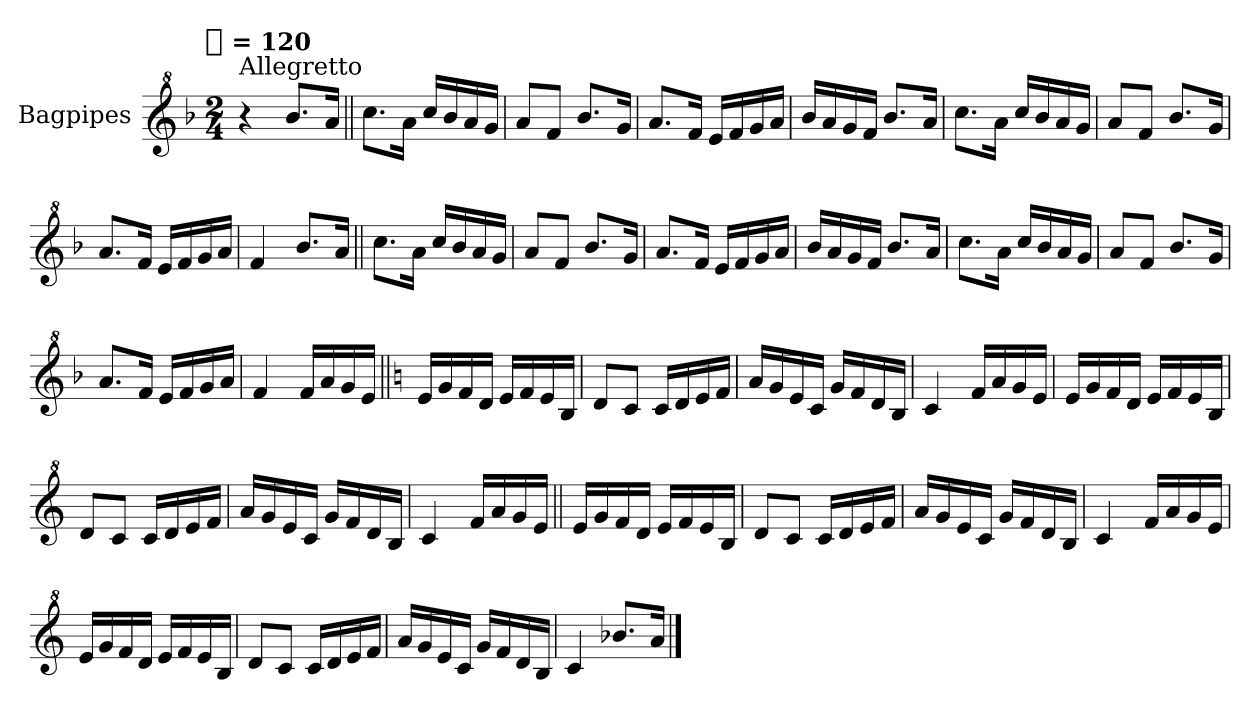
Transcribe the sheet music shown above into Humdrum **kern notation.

**kern
*part1
*staff1
*I"Bagpipes
*I'Bag
*clefG^2
*k[b-]
*F:
!!LO:TX:omd:t=[quarter] = 120
*M2/4
*MM120
=1
!LO:TX:a:t=Allegretto
4r
8.bb-L
16aaJk
=||
8.cccL
16aaJk
16cccLL
16bb-
16aa
16ggJJ
=
8aaL
8ffJ
8.bb-L
16ggJk
=
8.aaL
16ffJk
16eeLL
16ff
16gg
16aaJJ
=
16bb-LL
16aa
16gg
16ffJJ
8.bb-L
16aaJk
=
8.cccL
16aaJk
16cccLL
16bb-
16aa
16ggJJ
=
8aaL
8ffJ
8.bb-L
16ggJk
=
8.aaL
16ffJk
16eeLL
16ff
16gg
16aaJJ
=
4ff
8.bb-L
16aaJk
=||
8.cccL
16aaJk
16cccLL
16bb-
16aa
16ggJJ
=
8aaL
8ffJ
8.bb-L
16ggJk
=
8.aaL
16ffJk
16eeLL
16ff
16gg
16aaJJ
=
16bb-LL
16aa
16gg
16ffJJ
8.bb-L
16aaJk
=
8.cccL
16aaJk
16cccLL
16bb-
16aa
16ggJJ
=
8aaL
8ffJ
8.bb-L
16ggJk
=
8.aaL
16ffJk
16eeLL
16ff
16gg
16aaJJ
=
4ff
16ffLL
16aa
16gg
16eeJJ
=||
*k[]
*C:
16eeLL
16gg
16ff
16ddJJ
16eeLL
16ff
16ee
16bJJ
=
8ddL
8ccJ
16ccLL
16dd
16ee
16ffJJ
=
16aaLL
16gg
16ee
16ccJJ
16ggLL
16ff
16dd
16bJJ
=
4cc
16ffLL
16aa
16gg
16eeJJ
=
16eeLL
16gg
16ff
16ddJJ
16eeLL
16ff
16ee
16bJJ
=
8ddL
8ccJ
16ccLL
16dd
16ee
16ffJJ
=
16aaLL
16gg
16ee
16ccJJ
16ggLL
16ff
16dd
16bJJ
=
4cc
16ffLL
16aa
16gg
16eeJJ
=||
16eeLL
16gg
16ff
16ddJJ
16eeLL
16ff
16ee
16bJJ
=
8ddL
8ccJ
16ccLL
16dd
16ee
16ffJJ
=
16aaLL
16gg
16ee
16ccJJ
16ggLL
16ff
16dd
16bJJ
=
4cc
16ffLL
16aa
16gg
16eeJJ
=
16eeLL
16gg
16ff
16ddJJ
16eeLL
16ff
16ee
16bJJ
=
8ddL
8ccJ
16ccLL
16dd
16ee
16ffJJ
=
16aaLL
16gg
16ee
16ccJJ
16ggLL
16ff
16dd
16bJJ
=
4cc
8.bb-XL
16aaJk
==
*-
